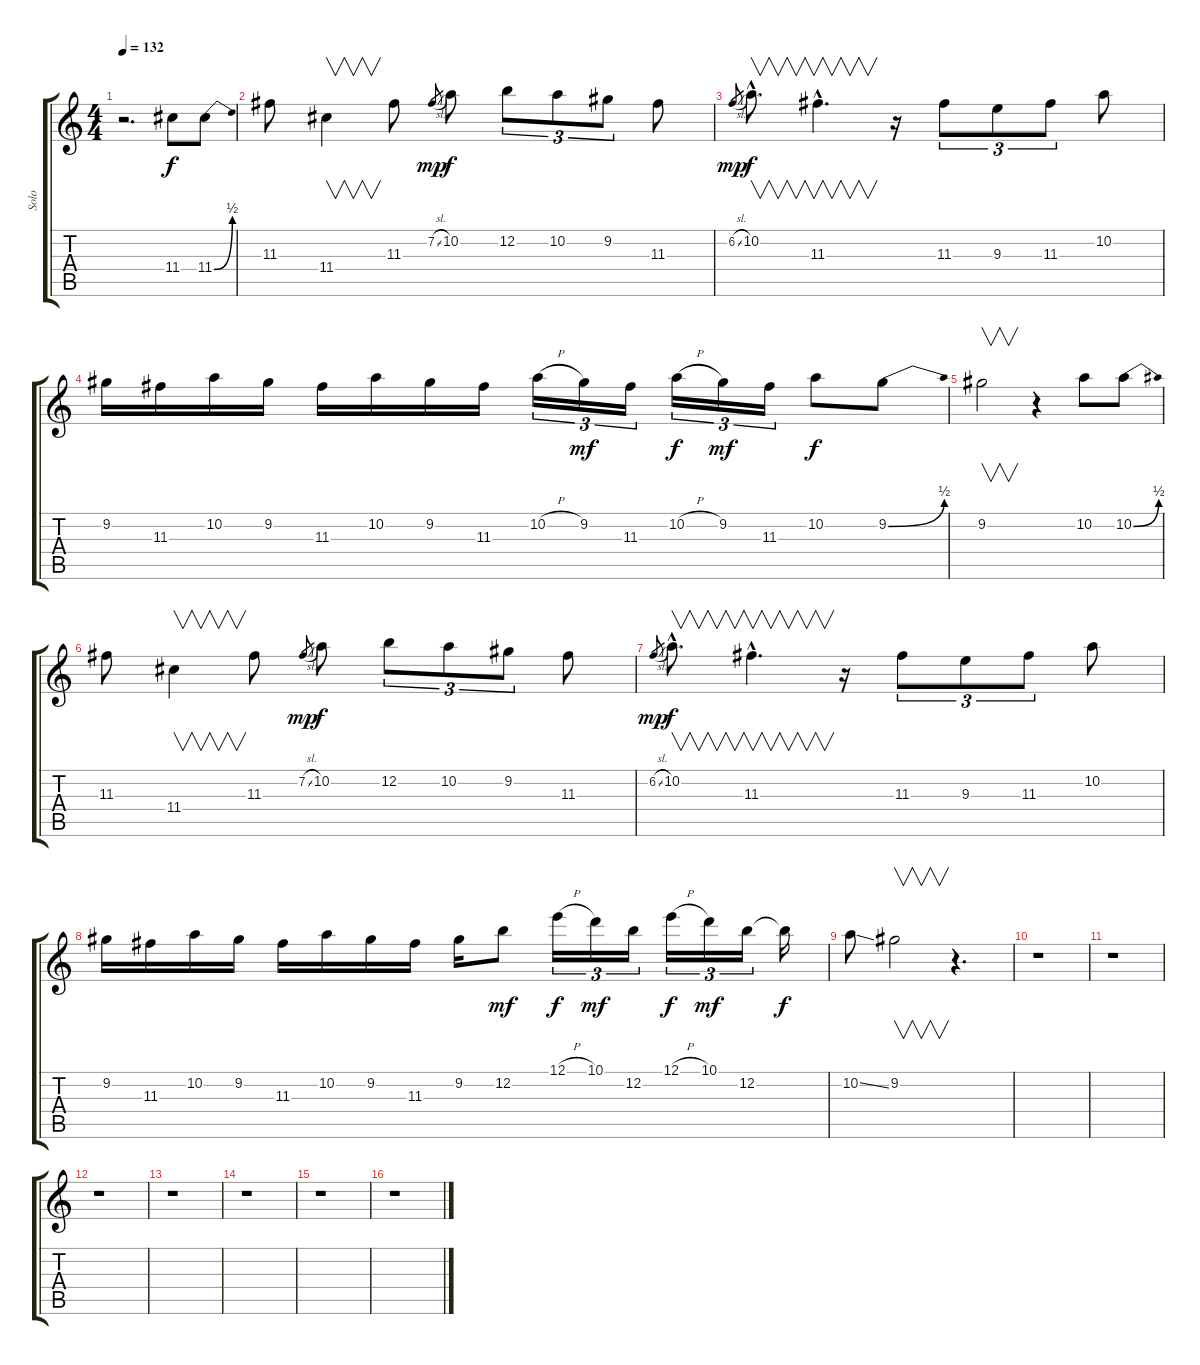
\track ("Solo" "Solo") {instrument overdrivenguitar}
\staff {score tabs}
\tuning (E4 B3 G3 D3 A2 E2) {hide}
\ts (4 4)
\tempo 132
\clef g2
\ks c
r.2{d dy f} 11.4.8 11.4{be (bend 0 0 60 2)}.8 |
11.3.8 11.4.4{v} 11.3.8 7.2{sl}.8{gr dy mp} 10.2.8{dy f} 12.2.8{tu (3 2)} 10.2.8{tu (3 2)} 9.2.8{tu (3 2)} 11.3.8 |
6.2{sl}.8{gr dy mp} 10.2{hac}.8{v d dy f} 11.3{hac}.4{v d} r.16 11.3.8{tu (3 2)} 9.3.8{tu (3 2)} 11.3.8{tu (3 2)} 10.2.8 |
9.2.16 11.3.16 10.2.16 9.2.16 11.3.16 10.2.16 9.2.16 11.3.16 10.2{h}.16{tu (3 2)} 9.2.16{tu (3 2) dy mf} 11.3.16{tu (3 2)} 10.2{h}.16{tu (3 2) dy f} 9.2.16{tu (3 2) dy mf} 11.3.16{tu (3 2)} 10.2.8{dy f} 9.2{be (bend 0 0 60 2)}.8 |
9.2.2{v} r.4 10.2.8 10.2{be (bend 0 0 60 2)}.8 |
11.3.8 11.4.4{v} 11.3.8 7.2{sl}.8{gr dy mp} 10.2.8{dy f} 12.2.8{tu (3 2)} 10.2.8{tu (3 2)} 9.2.8{tu (3 2)} 11.3.8 |
6.2{sl}.8{gr dy mp} 10.2{hac}.8{v d dy f} 11.3{hac}.4{v d} r.16 11.3.8{tu (3 2)} 9.3.8{tu (3 2)} 11.3.8{tu (3 2)} 10.2.8 |
9.2.16 11.3.16 10.2.16 9.2.16 11.3.16 10.2.16 9.2.16 11.3.16 9.2.16 12.2.8{dy mf} 12.1{h}.16{tu (3 2) dy f} 10.1.16{tu (3 2) dy mf} 12.2.16{tu (3 2)} 12.1{h}.16{tu (3 2) dy f} 10.1.16{tu (3 2) dy mf} 12.2.16{tu (3 2)} 12.2{t}.16{dy f} |
10.2{ss}.8 9.2.2{v} r.4{d} |
r.1 |
r.1 |
r.1 |
r.1 |
r.1 |
r.1 |
r.1
